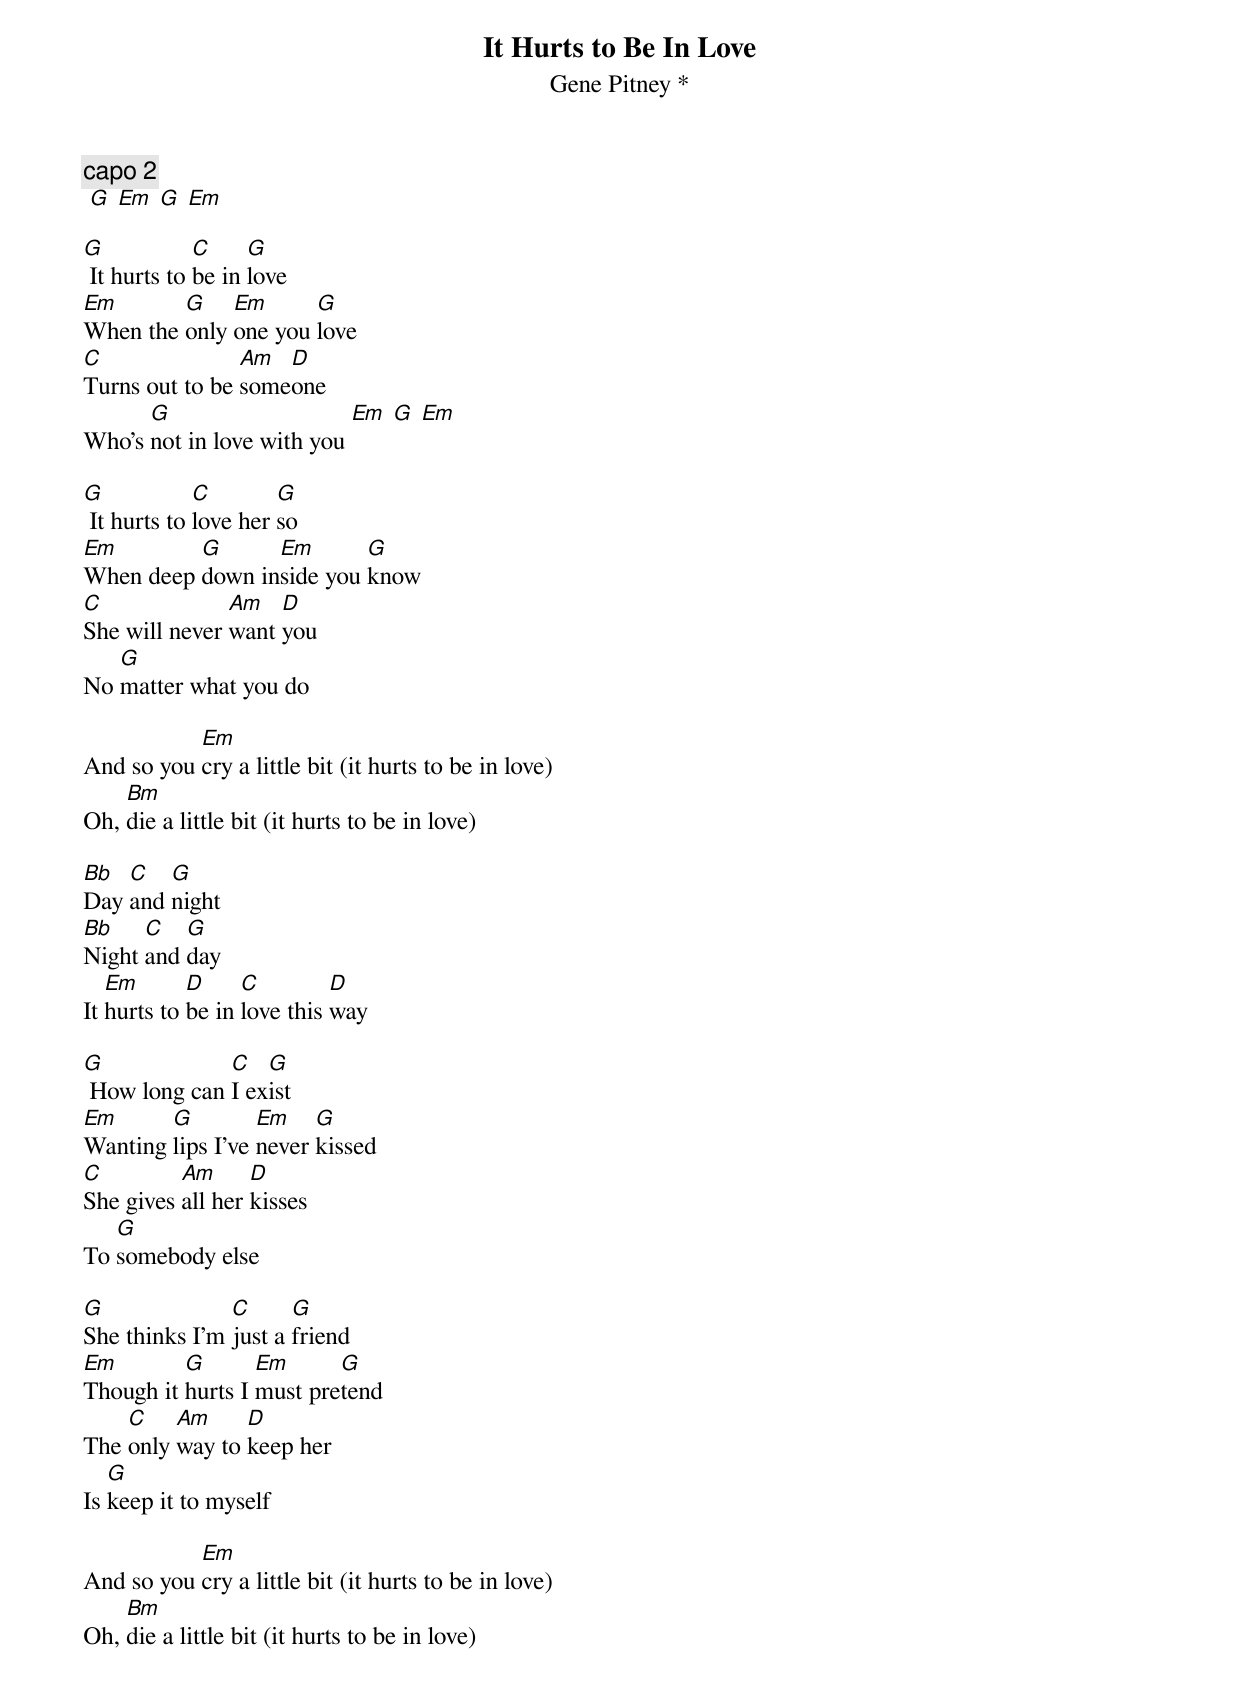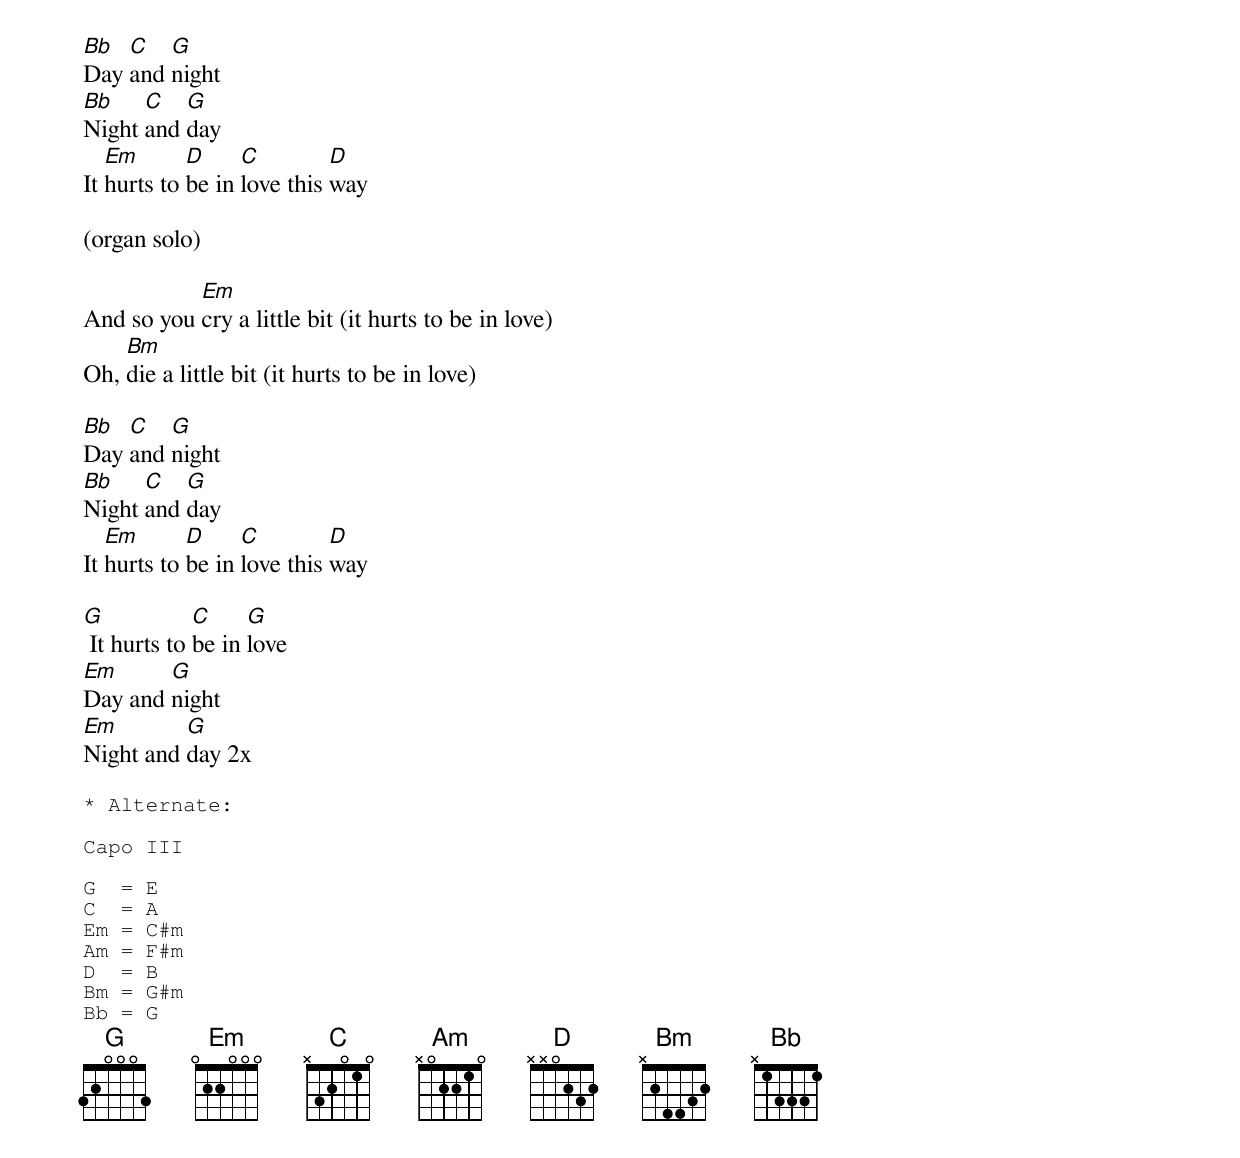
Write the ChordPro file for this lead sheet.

{title: It Hurts to Be In Love}
{subtitle: Gene Pitney *}
{c:capo 2}
 [G] [Em] [G] [Em]

[G] It hurts to [C]be in [G]love
[Em]When the [G]only [Em]one you [G]love
[C]Turns out to be [Am]some[D]one
Who's [G]not in love with you [Em] [G] [Em]

[G] It hurts to [C]love her [G]so
[Em]When deep [G]down in[Em]side you [G]know
[C]She will never [Am]want [D]you
No [G]matter what you do

And so you [Em]cry a little bit (it hurts to be in love)
Oh, [Bm]die a little bit (it hurts to be in love)

[Bb]Day [C]and [G]night
[Bb]Night [C]and [G]day
It [Em]hurts to [D]be in [C]love this [D]way

[G] How long can [C]I ex[G]ist
[Em]Wanting [G]lips I've [Em]never [G]kissed
[C]She gives [Am]all her [D]kisses
To [G]somebody else

[G]She thinks I'm [C]just a [G]friend
[Em]Though it [G]hurts I [Em]must pre[G]tend
The [C]only [Am]way to [D]keep her
Is [G]keep it to myself

And so you [Em]cry a little bit (it hurts to be in love)
Oh, [Bm]die a little bit (it hurts to be in love)

[Bb]Day [C]and [G]night
[Bb]Night [C]and [G]day
It [Em]hurts to [D]be in [C]love this [D]way

(organ solo)

And so you [Em]cry a little bit (it hurts to be in love)
Oh, [Bm]die a little bit (it hurts to be in love)

[Bb]Day [C]and [G]night
[Bb]Night [C]and [G]day
It [Em]hurts to [D]be in [C]love this [D]way

[G] It hurts to [C]be in [G]love
[Em]Day and [G]night
[Em]Night and [G]day 2x

{sot}
* Alternate:

Capo III

G  = E
C  = A
Em = C#m
Am = F#m
D  = B
Bm = G#m
Bb = G
{eot}
